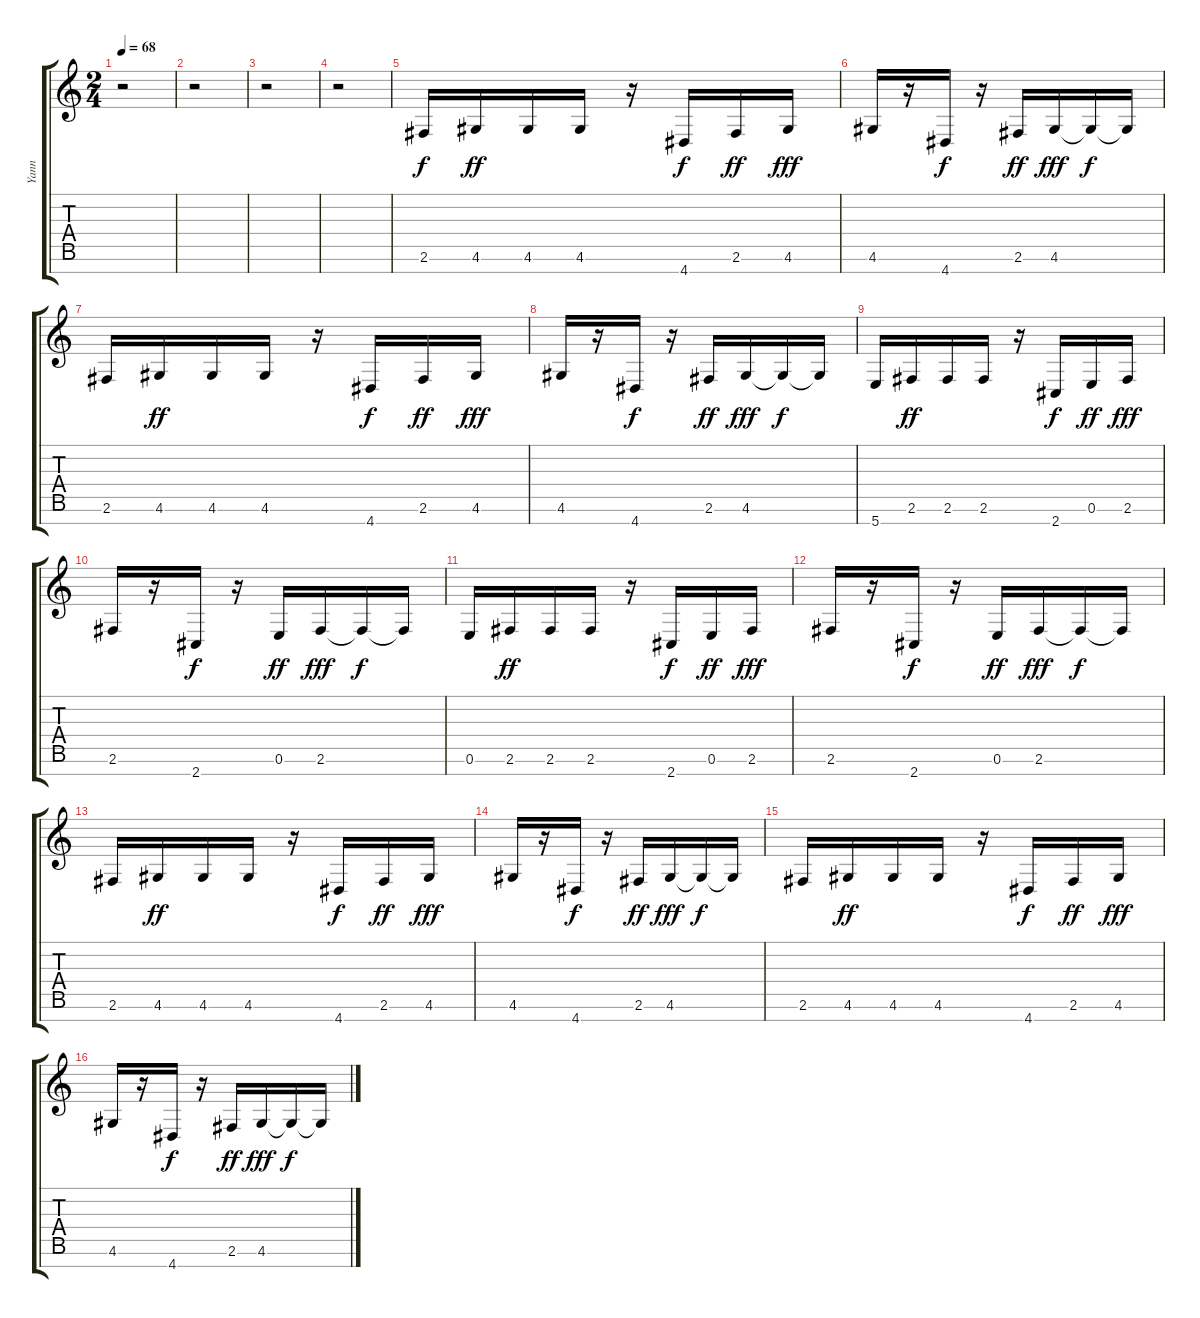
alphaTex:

\track ("Yann" "Yann") {instrument overdrivenguitar}
\staff {score tabs}
\tuning (E4 B3 G3 D3 A2 E2 B1) {hide}
\ts (2 4)
\tempo 68
\clef g2
\ks c
r.2{dy f} |
r.2 |
r.2 |
r.2 |
2.6.16 4.6.16{dy ff} 4.6.16 4.6.16 r.16 4.7.16{dy f} 2.6.16{dy ff} 4.6.16{dy fff} |
4.6.16 r.16 4.7.16{dy f} r.16 2.6.16{dy ff} 4.6.16{dy fff} 4.6{t}.16{dy f} 4.6{t}.16 |
2.6.16 4.6.16{dy ff} 4.6.16 4.6.16 r.16 4.7.16{dy f} 2.6.16{dy ff} 4.6.16{dy fff} |
4.6.16 r.16 4.7.16{dy f} r.16 2.6.16{dy ff} 4.6.16{dy fff} 4.6{t}.16{dy f} 4.6{t}.16 |
5.7.16 2.6.16{dy ff} 2.6.16 2.6.16 r.16 2.7.16{dy f} 0.6.16{dy ff} 2.6.16{dy fff} |
2.6.16 r.16 2.7.16{dy f} r.16 0.6.16{dy ff} 2.6.16{dy fff} 2.6{t}.16{dy f} 2.6{t}.16 |
0.6.16 2.6.16{dy ff} 2.6.16 2.6.16 r.16 2.7.16{dy f} 0.6.16{dy ff} 2.6.16{dy fff} |
2.6.16 r.16 2.7.16{dy f} r.16 0.6.16{dy ff} 2.6.16{dy fff} 2.6{t}.16{dy f} 2.6{t}.16 |
2.6.16 4.6.16{dy ff} 4.6.16 4.6.16 r.16 4.7.16{dy f} 2.6.16{dy ff} 4.6.16{dy fff} |
4.6.16 r.16 4.7.16{dy f} r.16 2.6.16{dy ff} 4.6.16{dy fff} 4.6{t}.16{dy f} 4.6{t}.16 |
2.6.16 4.6.16{dy ff} 4.6.16 4.6.16 r.16 4.7.16{dy f} 2.6.16{dy ff} 4.6.16{dy fff} |
4.6.16 r.16 4.7.16{dy f} r.16 2.6.16{dy ff} 4.6.16{dy fff} 4.6{t}.16{dy f} 4.6{t}.16
